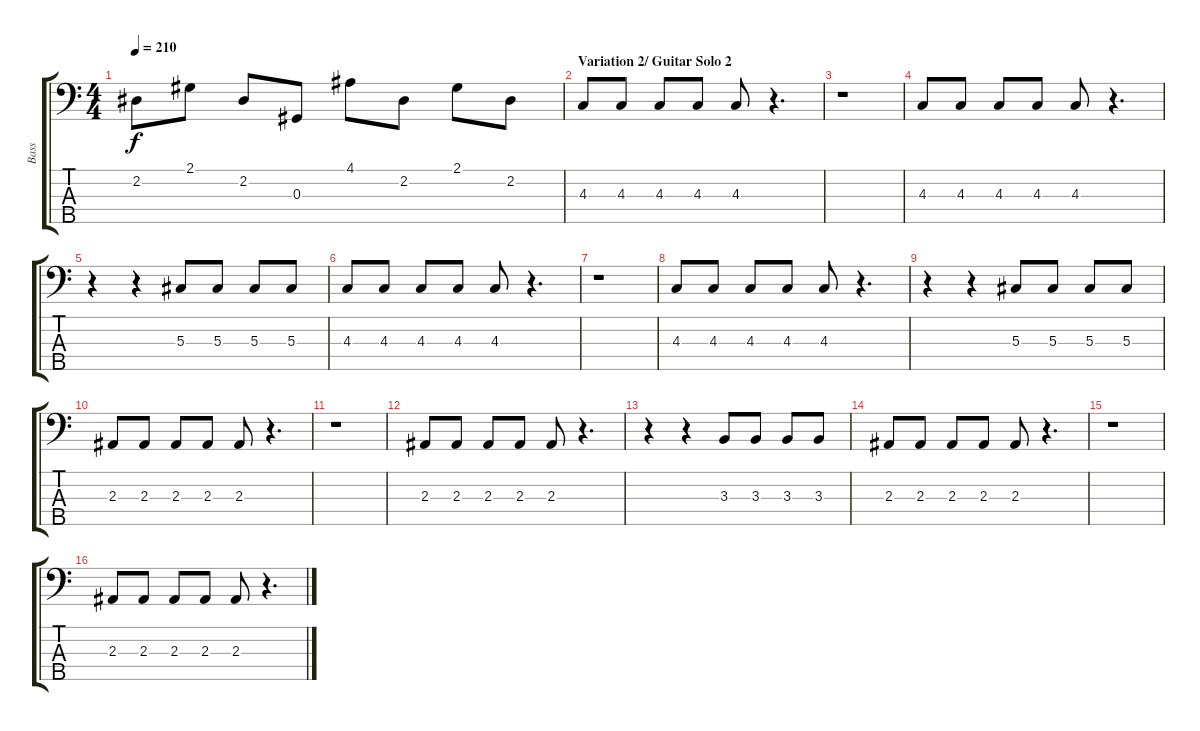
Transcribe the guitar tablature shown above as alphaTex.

\track ("Bass" "Bass") {instrument electricbassfinger}
\staff {score tabs}
\tuning (Gb2 Db2 Ab1 Eb1 Bb0) {hide}
\ts (4 4)
\tempo 210
\clef f4
\ks c
2.2.8{dy f} 2.1.8 2.2.8 0.3.8 4.1.8 2.2.8 2.1.8 2.2.8 |
\section ("" "Variation 2/ Guitar Solo 2")
4.3.8 4.3.8 4.3.8 4.3.8 4.3.8 r.4{d} |
r.1 |
4.3.8 4.3.8 4.3.8 4.3.8 4.3.8 r.4{d} |
r.4 r.4 5.3.8 5.3.8 5.3.8 5.3.8 |
4.3.8 4.3.8 4.3.8 4.3.8 4.3.8 r.4{d} |
r.1 |
4.3.8 4.3.8 4.3.8 4.3.8 4.3.8 r.4{d} |
r.4 r.4 5.3.8 5.3.8 5.3.8 5.3.8 |
2.3.8 2.3.8 2.3.8 2.3.8 2.3.8 r.4{d} |
r.1 |
2.3.8 2.3.8 2.3.8 2.3.8 2.3.8 r.4{d} |
r.4 r.4 3.3.8 3.3.8 3.3.8 3.3.8 |
2.3.8 2.3.8 2.3.8 2.3.8 2.3.8 r.4{d} |
r.1 |
2.3.8 2.3.8 2.3.8 2.3.8 2.3.8 r.4{d}
